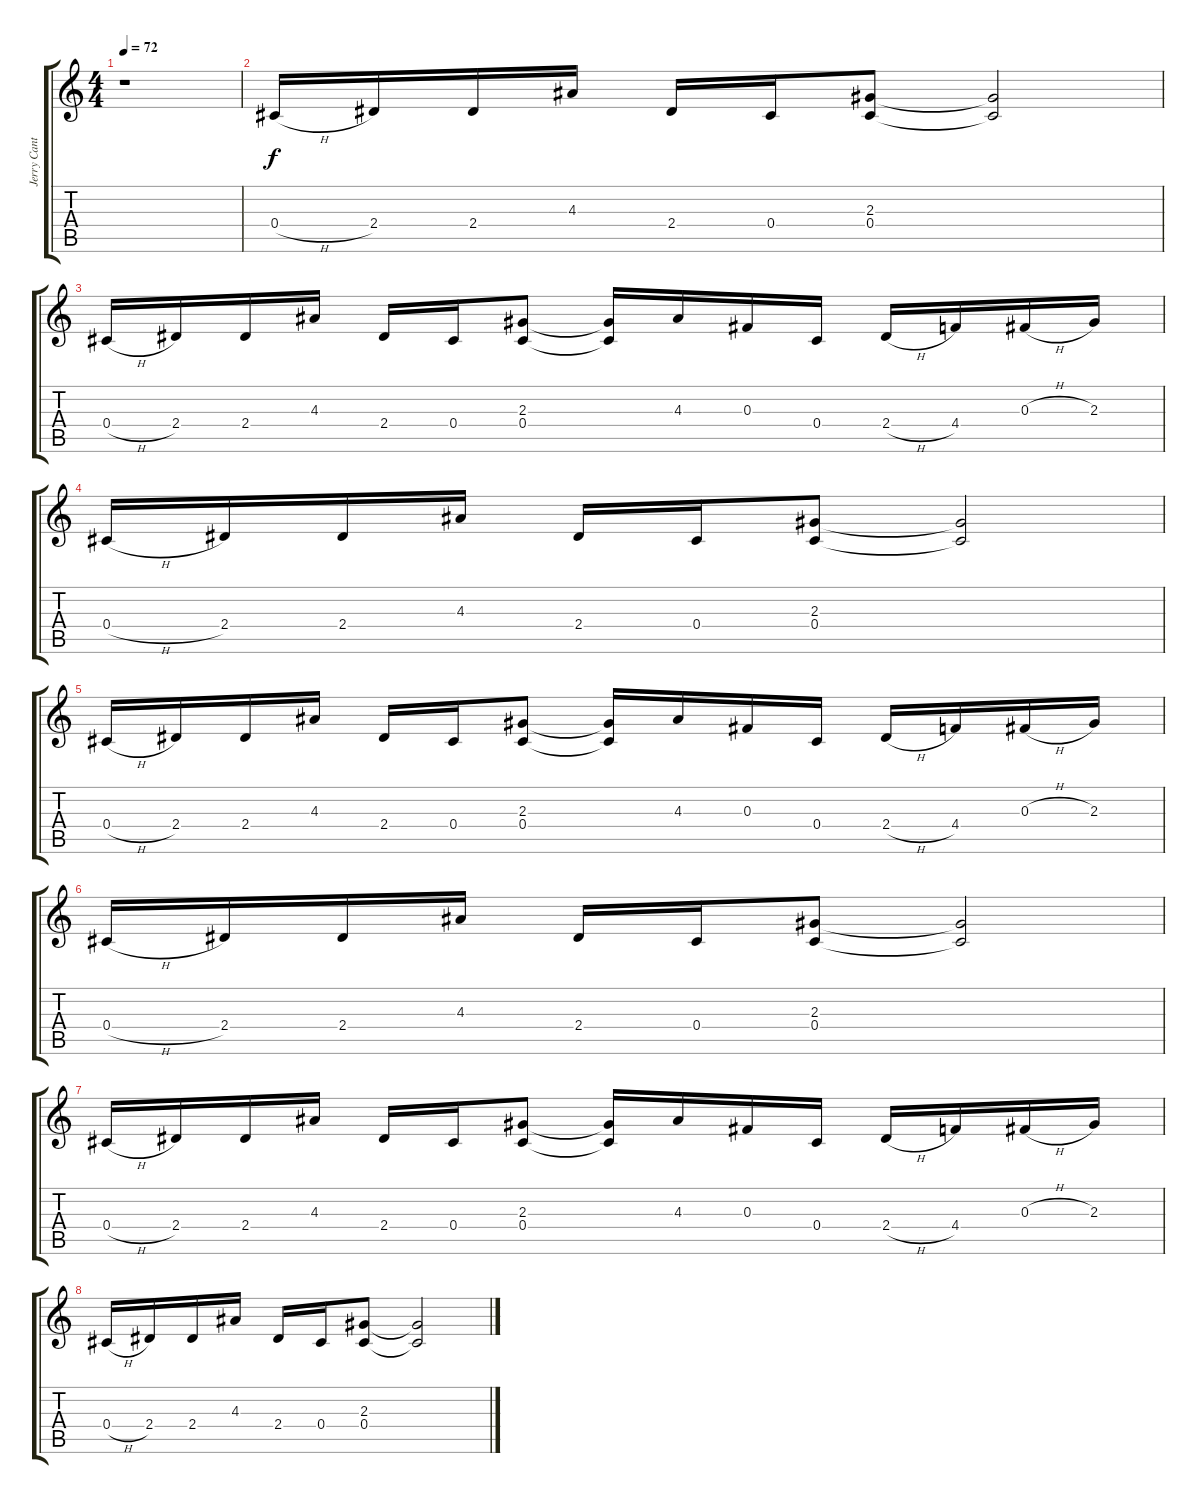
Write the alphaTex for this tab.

\track ("Jerry Cantrell - Guitar 1 - Clean" "Jerry Cant") {instrument electricguitarclean}
\staff {score tabs}
\tuning (Eb4 Bb3 Gb3 Db3 Ab2 Eb2) {hide}
\ts (4 4)
\tempo 72
\clef g2
\ks c
r.1{dy f} |
0.4{h}.16 2.4.16 2.4.16 4.3.16 2.4.16 0.4.16 (2.3 0.4).8 (2.3{t} 0.4{t}).2 |
0.4{h}.16 2.4.16 2.4.16 4.3.16 2.4.16 0.4.16 (2.3 0.4).8 (2.3{t} 0.4{t}).16 4.3.16 0.3.16 0.4.16 2.4{h}.16 4.4.16 0.3{h}.16 2.3.16 |
0.4{h}.16 2.4.16 2.4.16 4.3.16 2.4.16 0.4.16 (2.3 0.4).8 (2.3{t} 0.4{t}).2 |
0.4{h}.16 2.4.16 2.4.16 4.3.16 2.4.16 0.4.16 (2.3 0.4).8 (2.3{t} 0.4{t}).16 4.3.16 0.3.16 0.4.16 2.4{h}.16 4.4.16 0.3{h}.16 2.3.16 |
0.4{h}.16 2.4.16 2.4.16 4.3.16 2.4.16 0.4.16 (2.3 0.4).8 (2.3{t} 0.4{t}).2 |
0.4{h}.16 2.4.16 2.4.16 4.3.16 2.4.16 0.4.16 (2.3 0.4).8 (2.3{t} 0.4{t}).16 4.3.16 0.3.16 0.4.16 2.4{h}.16 4.4.16 0.3{h}.16 2.3.16 |
0.4{h}.16 2.4.16 2.4.16 4.3.16 2.4.16 0.4.16 (2.3 0.4).8 (2.3{t} 0.4{t}).2
